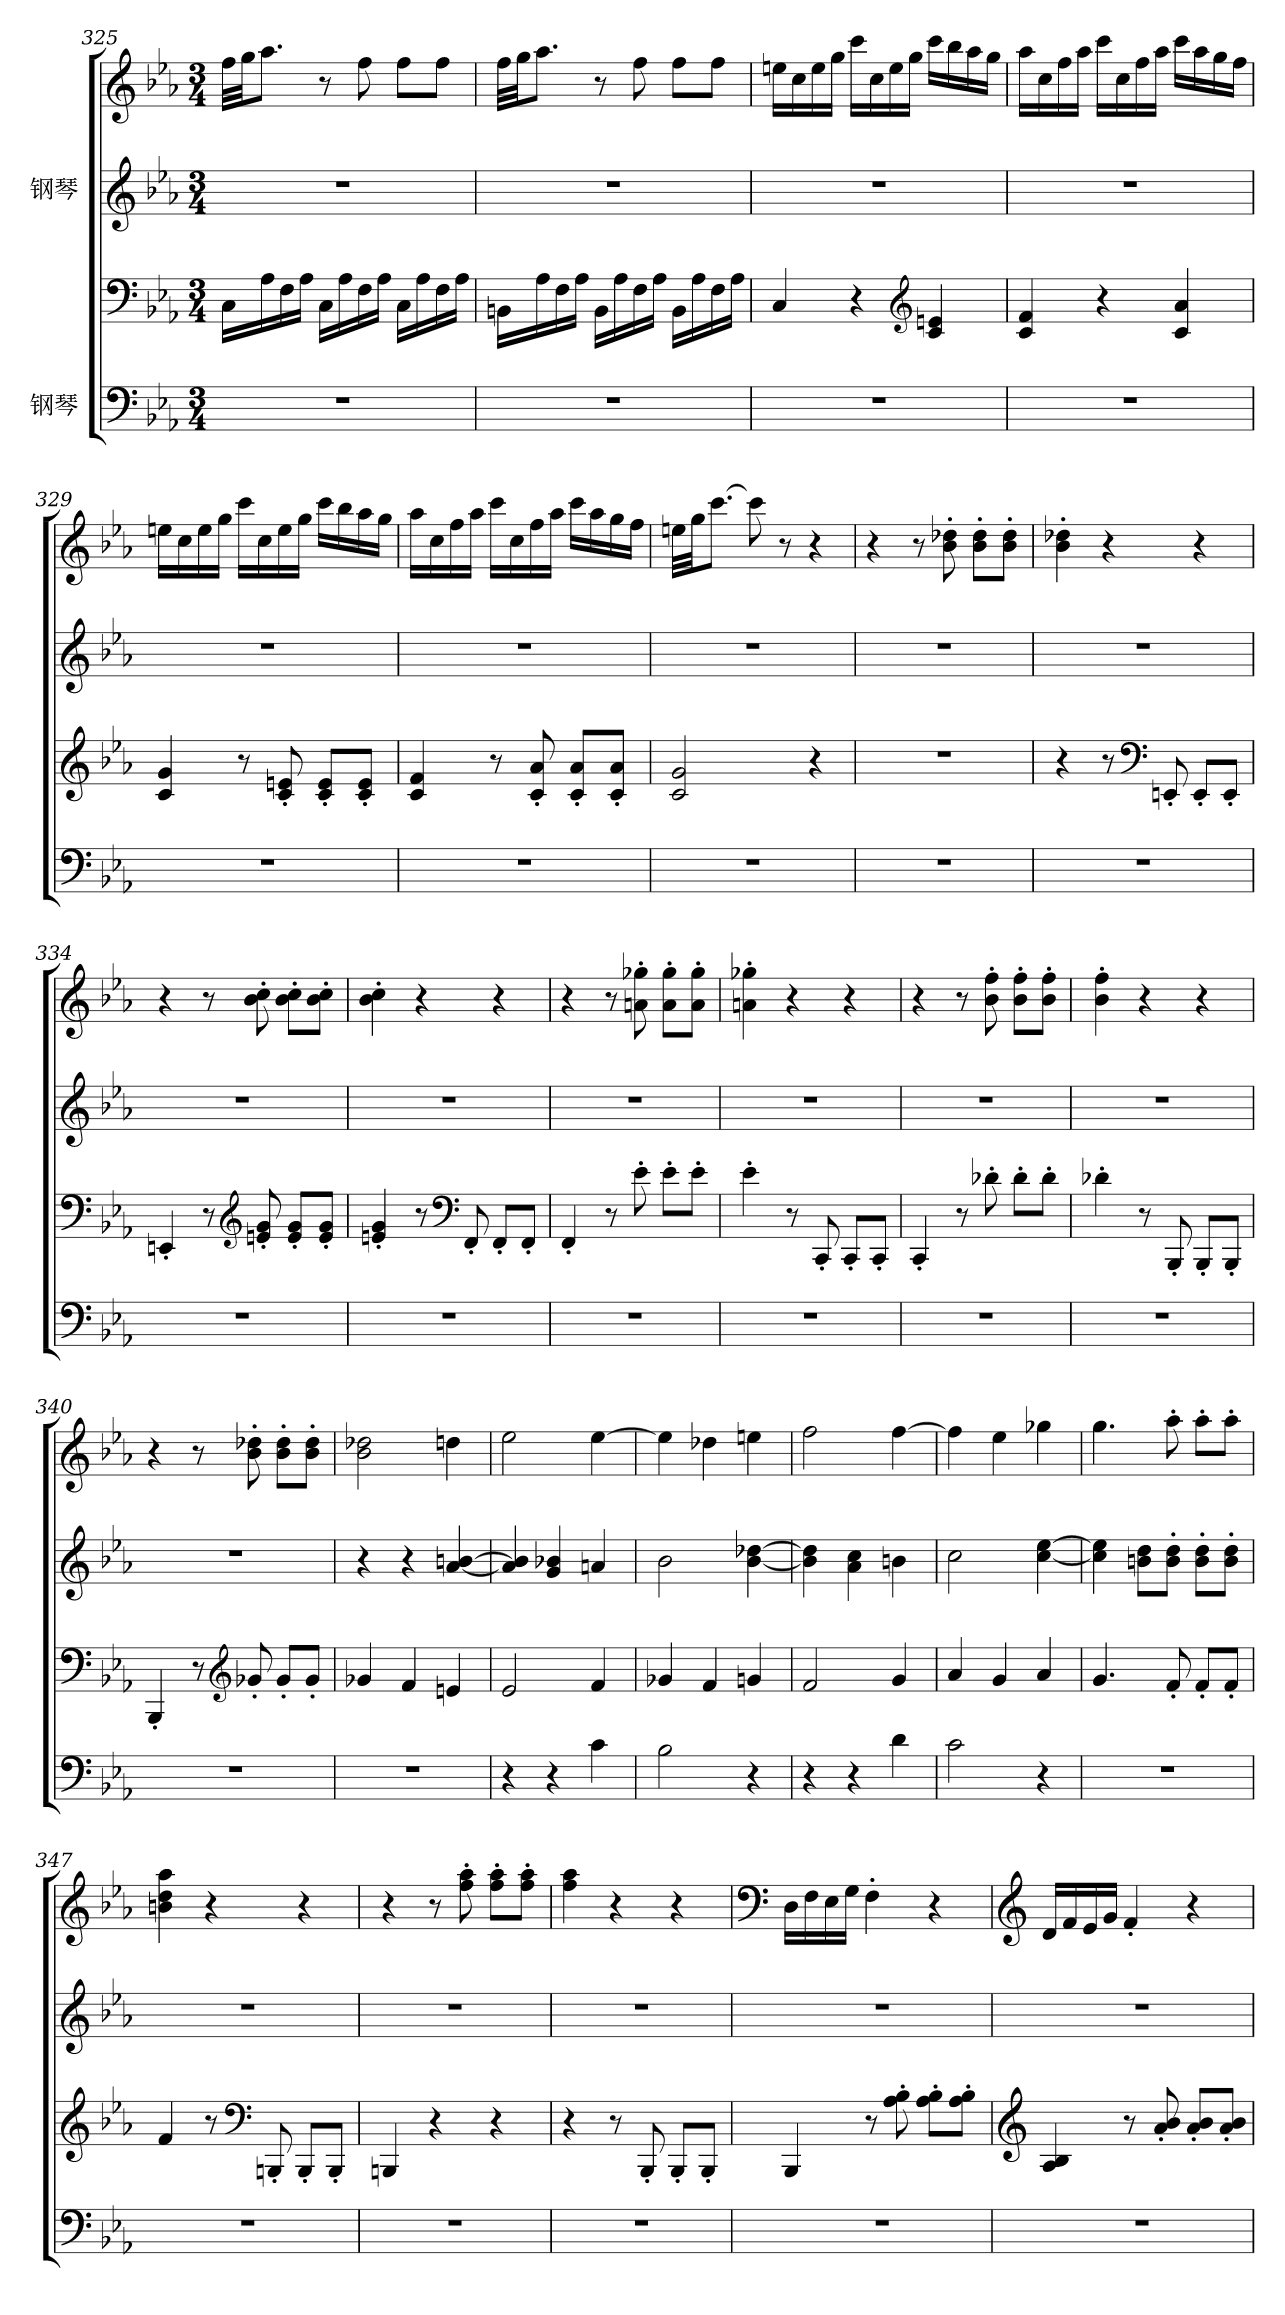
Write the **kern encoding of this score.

**kern	**kern	**kern	**kern
*part2	*part2	*part1	*part1
*staff4	*staff3	*staff2	*staff1
*I"钢琴	*	*I"钢琴	*
!!LO:LB:g=z
*clefF4	*clefF4	*clefG2	*clefG2
*k[b-e-a-]	*k[b-e-a-]	*k[b-e-a-]	*k[b-e-a-]
*M3/4	*M3/4	*M3/4	*M3/4
=325	=325	=325	=325
2.r	16C\LL	2.r	32ff\LLL
.	.	.	32gg\JJ
.	16A-\	.	8.aa-\J
.	16F\	.	.
.	16A-\JJ	.	.
.	16C\LL	.	8r
.	16A-\	.	.
.	16F\	.	8ff\
.	16A-\JJ	.	.
.	16C\LL	.	8ff\L
.	16A-\	.	.
.	16F\	.	8ff\J
.	16A-\JJ	.	.
=326	=326	=326	=326
2.r	16BBn\LL	2.r	32ff\LLL
.	.	.	32gg\JJ
.	16A-\	.	8.aa-\J
.	16F\	.	.
.	16A-\JJ	.	.
.	16BB\LL	.	8r
.	16A-\	.	.
.	16F\	.	8ff\
.	16A-\JJ	.	.
.	16BB\LL	.	8ff\L
.	16A-\	.	.
.	16F\	.	8ff\J
.	16A-\JJ	.	.
=327	=327	=327	=327
2.r	4C/	2.r	16een\LL
.	.	.	16cc\
.	.	.	16ee\
.	.	.	16gg\JJ
.	4r	.	16ccc\LL
.	.	.	16cc\
.	.	.	16ee\
.	.	.	16gg\JJ
*	*clefG2	*	*
.	4c/ 4en/	.	16ccc\LL
.	.	.	16bb-\
.	.	.	16aa-\
.	.	.	16gg\JJ
!!LO:PB:g=z
=328	=328	=328	=328
2.r	4c/ 4f/	2.r	16aa-\LL
.	.	.	16cc\
.	.	.	16ff\
.	.	.	16aa-\JJ
.	4r	.	16ccc\LL
.	.	.	16cc\
.	.	.	16ff\
.	.	.	16aa-\JJ
.	4c/ 4a-/	.	16ccc\LL
.	.	.	16aa-\
.	.	.	16gg\
.	.	.	16ff\JJ
=329	=329	=329	=329
2.r	4c/ 4g/	2.r	16een\LL
.	.	.	16cc\
.	.	.	16ee\
.	.	.	16gg\JJ
.	8r	.	16ccc\LL
.	.	.	16cc\
.	8c/' 8en/'	.	16ee\
.	.	.	16gg\JJ
.	8c/' 8e/'L	.	16ccc\LL
.	.	.	16bb-\
.	8c/' 8e/'J	.	16aa-\
.	.	.	16gg\JJ
=330	=330	=330	=330
2.r	4c/ 4f/	2.r	16aa-\LL
.	.	.	16cc\
.	.	.	16ff\
.	.	.	16aa-\JJ
.	8r	.	16ccc\LL
.	.	.	16cc\
.	8c/' 8a-/'	.	16ff\
.	.	.	16aa-\JJ
.	8c/' 8a-/'L	.	16ccc\LL
.	.	.	16aa-\
.	8c/' 8a-/'J	.	16gg\
.	.	.	16ff\JJ
!!LO:LB:g=z
=331	=331	=331	=331
2.r	2c/ 2g/	2.r	32een\LLL
.	.	.	32gg\JJ
.	.	.	[8.ccc\J
.	.	.	8ccc\]
.	.	.	8r
.	4r	.	4r
=332	=332	=332	=332
2.r	2.r	2.r	4r
.	.	.	8r
.	.	.	8b-\' 8dd-X\'
.	.	.	8b-\' 8dd-\'L
.	.	.	8b-\' 8dd-\'J
=333	=333	=333	=333
2.r	4r	2.r	4b-\' 4dd-X\'
.	8r	.	4r
*	*clefF4	*	*
.	8EEn'/	.	.
.	8EE'/L	.	4r
.	8EE'/J	.	.
=334	=334	=334	=334
2.r	4EEn'/	2.r	4r
.	8r	.	8r
*	*clefG2	*	*
.	8en/' 8g/'	.	8b-\' 8cc\'
.	8e/' 8g/'L	.	8b-\' 8cc\'L
.	8e/' 8g/'J	.	8b-\' 8cc\'J
=335	=335	=335	=335
2.r	4en/' 4g/'	2.r	4b-\' 4cc\'
.	8r	.	4r
*	*clefF4	*	*
.	8FF'/	.	.
.	8FF'/L	.	4r
.	8FF'/J	.	.
!!LO:LB:g=z
=336	=336	=336	=336
2.r	4FF'/	2.r	4r
.	8r	.	8r
.	8e-'\	.	8an\' 8gg-X\'
.	8e-'\L	.	8a\' 8gg-\'L
.	8e-'\J	.	8a\' 8gg-\'J
=337	=337	=337	=337
2.r	4e-'\	2.r	4an\' 4gg-X\'
.	8r	.	4r
.	8CC'/	.	.
.	8CC'/L	.	4r
.	8CC'/J	.	.
=338	=338	=338	=338
2.r	4CC'/	2.r	4r
.	8r	.	8r
.	8d-X'\	.	8b-\' 8ff\'
.	8d-'\L	.	8b-\' 8ff\'L
.	8d-'\J	.	8b-\' 8ff\'J
=339	=339	=339	=339
2.r	4d-X'\	2.r	4b-\' 4ff\'
.	8r	.	4r
.	8BBB-'/	.	.
.	8BBB-'/L	.	4r
.	8BBB-'/J	.	.
=340	=340	=340	=340
2.r	4BBB-'/	2.r	4r
.	8r	.	8r
*	*clefG2	*	*
.	8g-X'/	.	8b-\' 8dd-X\'
.	8g-'/L	.	8b-\' 8dd-\'L
.	8g-'/J	.	8b-\' 8dd-\'J
!!LO:PB:g=z
=341	=341	=341	=341
2.r	4g-X/	4r	2b-\ 2dd-X\
.	4f/	4r	.
.	4en/	[4a-/ [4bn/	4ddn\
=342	=342	=342	=342
4r	2e-/	4a-/] 4b/]	2ee-\
4r	.	4g/ 4b-X/	.
4c\	4f/	4an/	[4ee-\
=343	=343	=343	=343
2B-\	4g-X/	2b-\	4ee-\]
.	4f/	.	4dd-X\
4r	4gn/	[4b-\ [4dd-X\	4een\
=344	=344	=344	=344
4r	2f/	4b-\] 4dd-\]	2ff\
4r	.	4a-\ 4cc\	.
4d\	4g/	4bn\	[4ff\
=345	=345	=345	=345
2c\	4a-/	2cc\	4ff\]
.	4g/	.	4ee-\
4r	4a-/	[4cc\ [4ee-\	4gg-X\
=346	=346	=346	=346
2.r	4.g/	4cc\] 4ee-\]	4.gg\
.	.	8bn\ 8dd\L	.
.	8f'/	8b\' 8dd\'J	8aa-'\
.	8f'/L	8b\' 8dd\'L	8aa-'\L
.	8f'/J	8b\' 8dd\'J	8aa-'\J
!!LO:LB:g=z
=347	=347	=347	=347
2.r	4f/	2.r	4bn\ 4dd\ 4aa-\
.	8r	.	4r
*	*clefF4	*	*
.	8BBBn'/	.	.
.	8BBB'/L	.	4r
.	8BBB'/J	.	.
=348	=348	=348	=348
2.r	4BBBn/	2.r	4r
.	4r	.	8r
.	.	.	8ff\' 8aa-\'
.	4r	.	8ff\' 8aa-\'L
.	.	.	8ff\' 8aa-\'J
=349	=349	=349	=349
2.r	4r	2.r	4ff\ 4aa-\
.	8r	.	4r
.	8BBB-'/	.	.
.	8BBB-'/L	.	4r
.	8BBB-'/J	.	.
=350	=350	=350	=350
*	*	*	*clefF4
2.r	4BBB-/	2.r	16D\LL
.	.	.	16F\
.	.	.	16E-\
.	.	.	16G\JJ
.	8r	.	4F'\
.	8A-\' 8B-\'	.	.
.	8A-\' 8B-\'L	.	4r
.	8A-\' 8B-\'J	.	.
!!LO:LB:g=z
=351	=351	=351	=351
*	*clefG2	*	*clefG2
2.r	4A-/ 4B-/	2.r	16d/LL
.	.	.	16f/
.	.	.	16e-/
.	.	.	16g/JJ
.	8r	.	4f'/
.	8a-/' 8b-/'	.	.
.	8a-/' 8b-/'L	.	4r
.	8a-/' 8b-/'J	.	.
=	=	=	=
*-	*-	*-	*-
